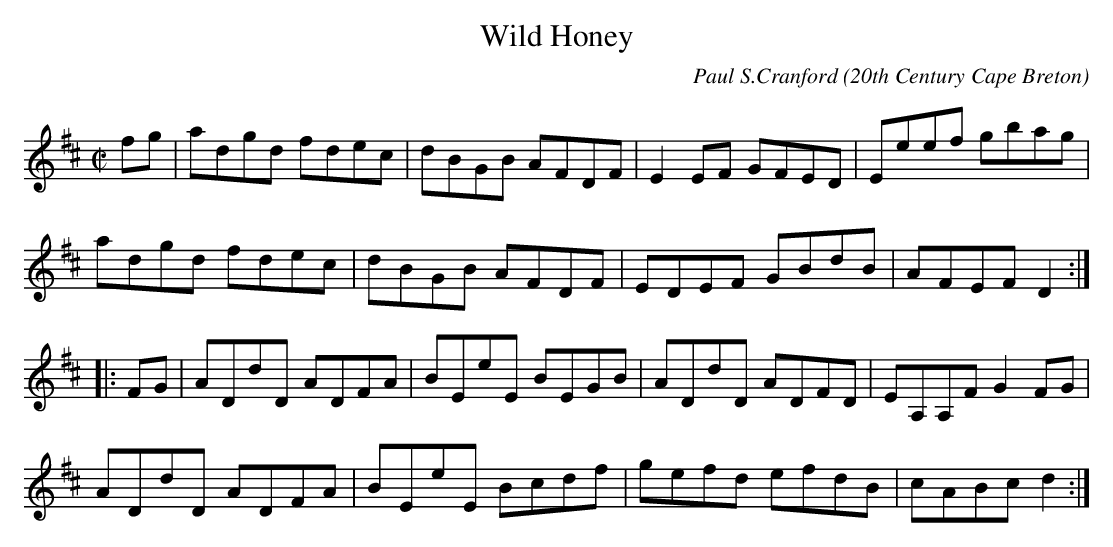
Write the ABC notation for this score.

X:1
T:Wild Honey
C:Paul S.Cranford
O:20th Century Cape Breton
Q:300
L:1/8
M:C|
K:D
fg|adgd fdec|dBGB AFDF|E2 EF GFED|Eeef gbag|!
adgd fdec|dBGB AFDF|EDEF GBdB|AFEF D2:|!
|:FG|ADdD ADFA|BEeE BEGB|ADdD ADFD|EA,A,F G2 FG|!
ADdD ADFA|BEeE Bcdf|gefd efdB|cABc d2:|!
